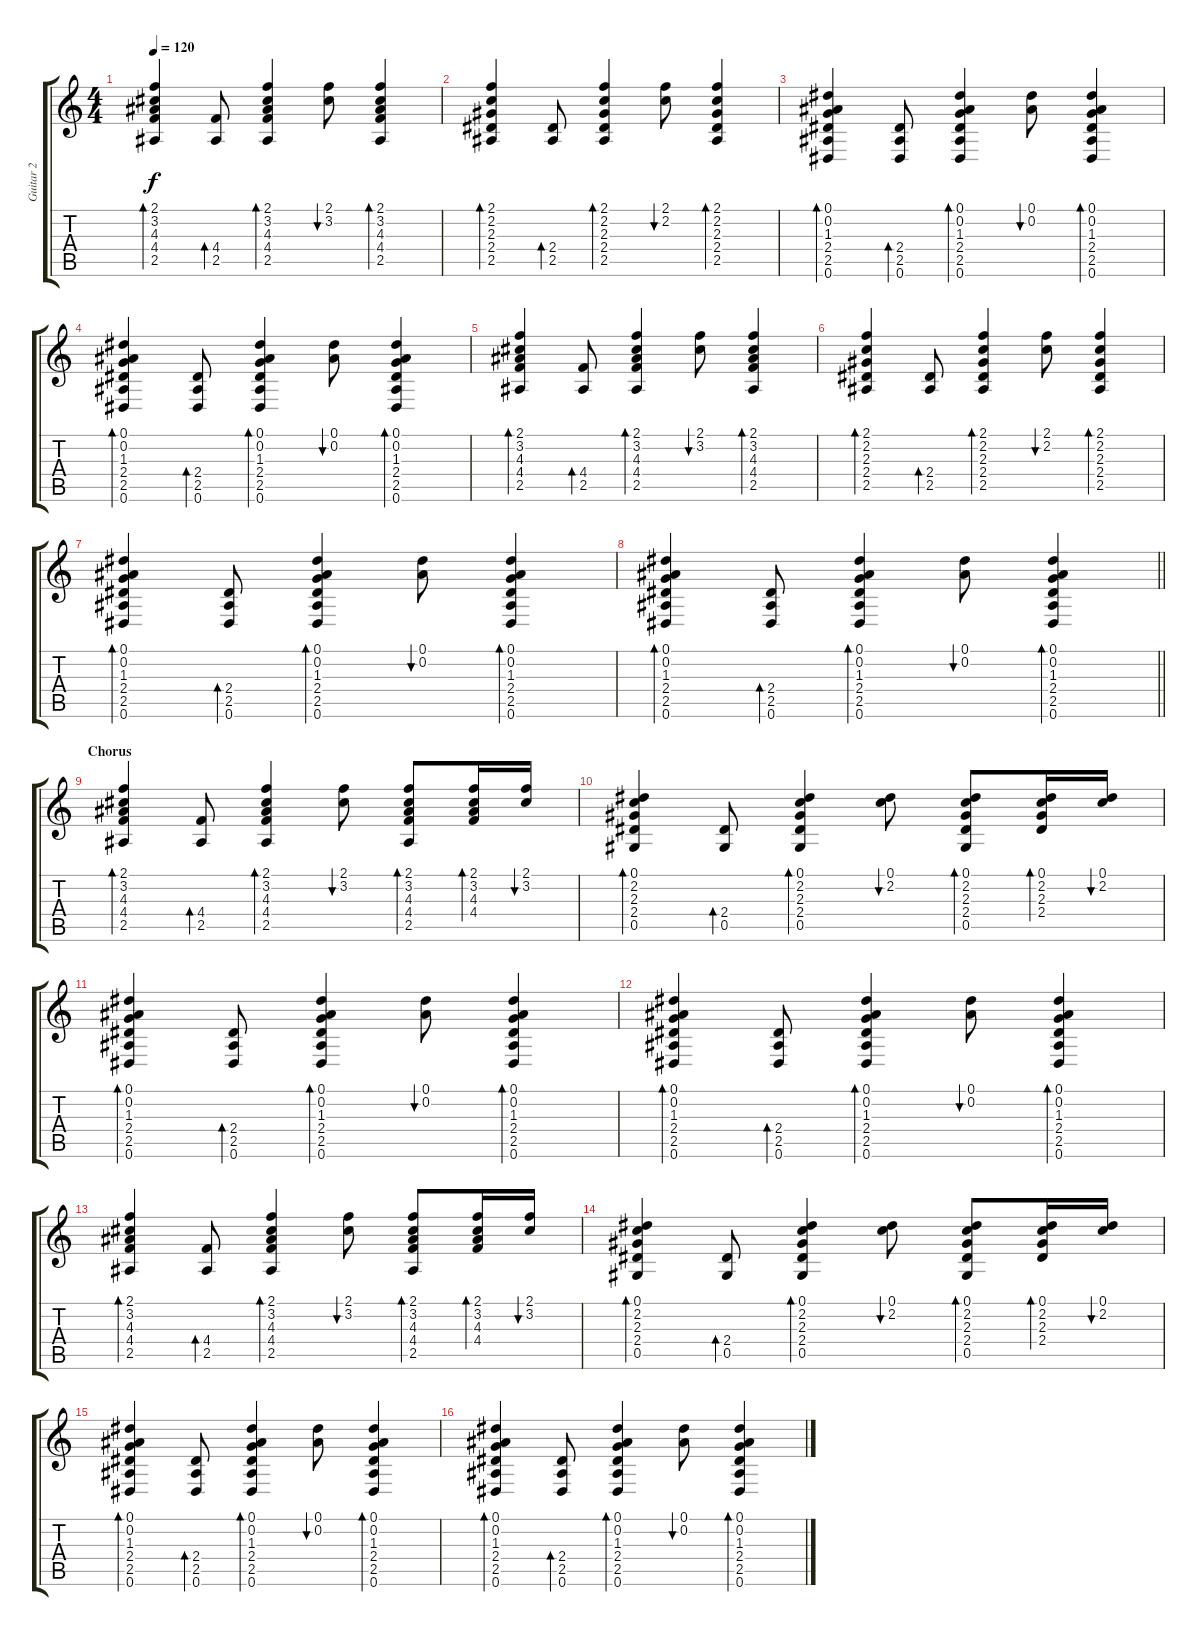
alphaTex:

\track ("Guitar 2" "Guitar 2") {instrument acousticguitarsteel}
\staff {score tabs}
\tuning (Eb4 Bb3 Gb3 Db3 Ab2 Eb2) {hide}
\ts (4 4)
\tempo 120
\clef g2
\ks c
(2.1 3.2 4.3 4.4 2.5).4{bd 60 dy f} (4.4 2.5).8{bd 60} (2.1 3.2 4.3 4.4 2.5).4{bd 60} (2.1 3.2).8{bu 60} (2.1 3.2 4.3 4.4 2.5).4{bd 60} |
(2.1 2.2 2.3 2.4 2.5).4{bd 60} (2.4 2.5).8{bd 60} (2.1 2.2 2.3 2.4 2.5).4{bd 60} (2.1 2.2).8{bu 60} (2.1 2.2 2.3 2.4 2.5).4{bd 60} |
(0.1 0.2 1.3 2.4 2.5 0.6).4{bd 60} (2.4 2.5 0.6).8{bd 60} (0.1 0.2 1.3 2.4 2.5 0.6).4{bd 60} (0.1 0.2).8{bu 60} (0.1 0.2 1.3 2.4 2.5 0.6).4{bd 60} |
(0.1 0.2 1.3 2.4 2.5 0.6).4{bd 60} (2.4 2.5 0.6).8{bd 60} (0.1 0.2 1.3 2.4 2.5 0.6).4{bd 60} (0.1 0.2).8{bu 60} (0.1 0.2 1.3 2.4 2.5 0.6).4{bd 60} |
(2.1 3.2 4.3 4.4 2.5).4{bd 60} (4.4 2.5).8{bd 60} (2.1 3.2 4.3 4.4 2.5).4{bd 60} (2.1 3.2).8{bu 60} (2.1 3.2 4.3 4.4 2.5).4{bd 60} |
(2.1 2.2 2.3 2.4 2.5).4{bd 60} (2.4 2.5).8{bd 60} (2.1 2.2 2.3 2.4 2.5).4{bd 60} (2.1 2.2).8{bu 60} (2.1 2.2 2.3 2.4 2.5).4{bd 60} |
(0.1 0.2 1.3 2.4 2.5 0.6).4{bd 60} (2.4 2.5 0.6).8{bd 60} (0.1 0.2 1.3 2.4 2.5 0.6).4{bd 60} (0.1 0.2).8{bu 60} (0.1 0.2 1.3 2.4 2.5 0.6).4{bd 60} |
\barLineRight lightlight
(0.1 0.2 1.3 2.4 2.5 0.6).4{bd 60} (2.4 2.5 0.6).8{bd 60} (0.1 0.2 1.3 2.4 2.5 0.6).4{bd 60} (0.1 0.2).8{bu 60} (0.1 0.2 1.3 2.4 2.5 0.6).4{bd 60} |
\section ("" "Chorus")
(2.1 3.2 4.3 4.4 2.5).4{bd 60} (4.4 2.5).8{bd 60} (2.1 3.2 4.3 4.4 2.5).4{bd 60} (2.1 3.2).8{bu 60} (2.1 3.2 4.3 4.4 2.5).8{bd 60} (2.1 3.2 4.3 4.4).16{bd 60} (2.1 3.2).16{bu 60} |
(0.1 2.2 2.3 2.4 0.5).4{bd 60} (2.4 0.5).8{bd 60} (0.1 2.2 2.3 2.4 0.5).4{bd 60} (0.1 2.2).8{bu 60} (0.1 2.2 2.3 2.4 0.5).8{bd 60} (0.1 2.2 2.3 2.4).16{bd 60} (0.1 2.2).16{bu 60} |
(0.1 0.2 1.3 2.4 2.5 0.6).4{bd 60} (2.4 2.5 0.6).8{bd 60} (0.1 0.2 1.3 2.4 2.5 0.6).4{bd 60} (0.1 0.2).8{bu 60} (0.1 0.2 1.3 2.4 2.5 0.6).4{bd 60} |
(0.1 0.2 1.3 2.4 2.5 0.6).4{bd 60} (2.4 2.5 0.6).8{bd 60} (0.1 0.2 1.3 2.4 2.5 0.6).4{bd 60} (0.1 0.2).8{bu 60} (0.1 0.2 1.3 2.4 2.5 0.6).4{bd 60} |
(2.1 3.2 4.3 4.4 2.5).4{bd 60} (4.4 2.5).8{bd 60} (2.1 3.2 4.3 4.4 2.5).4{bd 60} (2.1 3.2).8{bu 60} (2.1 3.2 4.3 4.4 2.5).8{bd 60} (2.1 3.2 4.3 4.4).16{bd 60} (2.1 3.2).16{bu 60} |
(0.1 2.2 2.3 2.4 0.5).4{bd 60} (2.4 0.5).8{bd 60} (0.1 2.2 2.3 2.4 0.5).4{bd 60} (0.1 2.2).8{bu 60} (0.1 2.2 2.3 2.4 0.5).8{bd 60} (0.1 2.2 2.3 2.4).16{bd 60} (0.1 2.2).16{bu 60} |
(0.1 0.2 1.3 2.4 2.5 0.6).4{bd 60} (2.4 2.5 0.6).8{bd 60} (0.1 0.2 1.3 2.4 2.5 0.6).4{bd 60} (0.1 0.2).8{bu 60} (0.1 0.2 1.3 2.4 2.5 0.6).4{bd 60} |
(0.1 0.2 1.3 2.4 2.5 0.6).4{bd 60} (2.4 2.5 0.6).8{bd 60} (0.1 0.2 1.3 2.4 2.5 0.6).4{bd 60} (0.1 0.2).8{bu 60} (0.1 0.2 1.3 2.4 2.5 0.6).4{bd 60}
